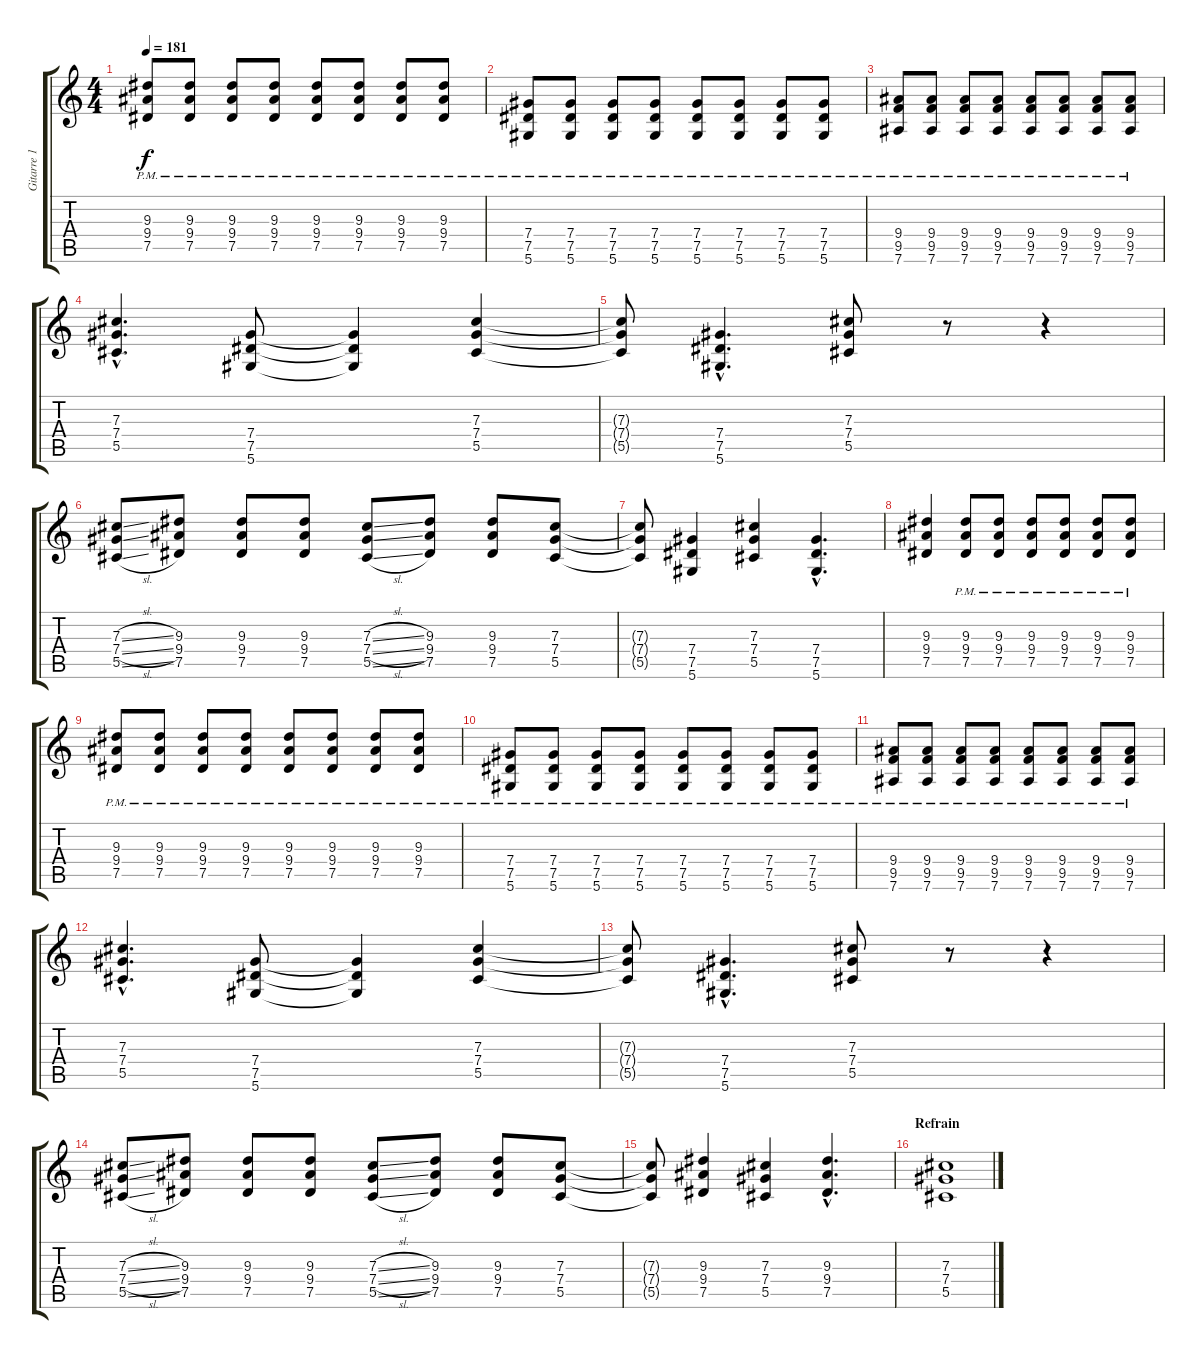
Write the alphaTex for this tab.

\track ("Gitarre 1" "Gitarre 1") {instrument distortionguitar}
\staff {score tabs}
\tuning (Eb4 Bb3 Gb3 Db3 Ab2 Eb2) {hide}
\ts (4 4)
\tempo 181
\clef g2
\ks c
(9.3{pm} 9.4{pm} 7.5{pm}).8{dy f} (9.3{pm} 9.4{pm} 7.5{pm}).8 (9.3{pm} 9.4{pm} 7.5{pm}).8 (9.3{pm} 9.4{pm} 7.5{pm}).8 (9.3{pm} 9.4{pm} 7.5{pm}).8 (9.3{pm} 9.4{pm} 7.5{pm}).8 (9.3{pm} 9.4{pm} 7.5{pm}).8 (9.3{pm} 9.4{pm} 7.5{pm}).8 |
(7.4{pm} 7.5{pm} 5.6{pm}).8 (7.4{pm} 7.5{pm} 5.6{pm}).8 (7.4{pm} 7.5{pm} 5.6{pm}).8 (7.4{pm} 7.5{pm} 5.6{pm}).8 (7.4{pm} 7.5{pm} 5.6{pm}).8 (7.4{pm} 7.5{pm} 5.6{pm}).8 (7.4{pm} 7.5{pm} 5.6{pm}).8 (7.4{pm} 7.5{pm} 5.6{pm}).8 |
(9.4{pm} 9.5{pm} 7.6{pm}).8 (9.4{pm} 9.5{pm} 7.6{pm}).8 (9.4{pm} 9.5{pm} 7.6{pm}).8 (9.4{pm} 9.5{pm} 7.6{pm}).8 (9.4{pm} 9.5{pm} 7.6{pm}).8 (9.4{pm} 9.5{pm} 7.6{pm}).8 (9.4{pm} 9.5{pm} 7.6{pm}).8 (9.4{pm} 9.5{pm} 7.6{pm}).8 |
(7.3{hac} 7.4{hac} 5.5{hac}).4{d} (7.4 7.5 5.6).8 (7.4{t} 7.5{t} 5.6{t}).4 (7.3 7.4 5.5).4 |
(7.3{t} 7.4{t} 5.5{t}).8 (7.4{hac} 7.5{hac} 5.6{hac}).4{d} (7.3 7.4 5.5).8 r.8 r.4 |
(7.3{sl} 7.4{sl} 5.5{sl}).8 (9.3 9.4 7.5).8 (9.3 9.4 7.5).8 (9.3 9.4 7.5).8 (7.3{sl} 7.4{sl} 5.5{sl}).8 (9.3 9.4 7.5).8 (9.3 9.4 7.5).8 (7.3 7.4 5.5).8 |
(7.3{t} 7.4{t} 5.5{t}).8 (7.4 7.5 5.6).4 (7.3 7.4 5.5).4 (7.4{hac} 7.5{hac} 5.6{hac}).4{d} |
(9.3 9.4 7.5).4 (9.3{pm} 9.4{pm} 7.5{pm}).8 (9.3{pm} 9.4{pm} 7.5{pm}).8 (9.3{pm} 9.4{pm} 7.5{pm}).8 (9.3{pm} 9.4{pm} 7.5{pm}).8 (9.3{pm} 9.4{pm} 7.5{pm}).8 (9.3{pm} 9.4{pm} 7.5{pm}).8 |
(9.3{pm} 9.4{pm} 7.5{pm}).8 (9.3{pm} 9.4{pm} 7.5{pm}).8 (9.3{pm} 9.4{pm} 7.5{pm}).8 (9.3{pm} 9.4{pm} 7.5{pm}).8 (9.3{pm} 9.4{pm} 7.5{pm}).8 (9.3{pm} 9.4{pm} 7.5{pm}).8 (9.3{pm} 9.4{pm} 7.5{pm}).8 (9.3{pm} 9.4{pm} 7.5{pm}).8 |
(7.4{pm} 7.5{pm} 5.6{pm}).8 (7.4{pm} 7.5{pm} 5.6{pm}).8 (7.4{pm} 7.5{pm} 5.6{pm}).8 (7.4{pm} 7.5{pm} 5.6{pm}).8 (7.4{pm} 7.5{pm} 5.6{pm}).8 (7.4{pm} 7.5{pm} 5.6{pm}).8 (7.4{pm} 7.5{pm} 5.6{pm}).8 (7.4{pm} 7.5{pm} 5.6{pm}).8 |
(9.4{pm} 9.5{pm} 7.6{pm}).8 (9.4{pm} 9.5{pm} 7.6{pm}).8 (9.4{pm} 9.5{pm} 7.6{pm}).8 (9.4{pm} 9.5{pm} 7.6{pm}).8 (9.4{pm} 9.5{pm} 7.6{pm}).8 (9.4{pm} 9.5{pm} 7.6{pm}).8 (9.4{pm} 9.5{pm} 7.6{pm}).8 (9.4{pm} 9.5{pm} 7.6{pm}).8 |
(7.3{hac} 7.4{hac} 5.5{hac}).4{d} (7.4 7.5 5.6).8 (7.4{t} 7.5{t} 5.6{t}).4 (7.3 7.4 5.5).4 |
(7.3{t} 7.4{t} 5.5{t}).8 (7.4{hac} 7.5{hac} 5.6{hac}).4{d} (7.3 7.4 5.5).8 r.8 r.4 |
(7.3{sl} 7.4{sl} 5.5{sl}).8 (9.3 9.4 7.5).8 (9.3 9.4 7.5).8 (9.3 9.4 7.5).8 (7.3{sl} 7.4{sl} 5.5{sl}).8 (9.3 9.4 7.5).8 (9.3 9.4 7.5).8 (7.3 7.4 5.5).8 |
(7.3{t} 7.4{t} 5.5{t}).8 (9.3 9.4 7.5).4 (7.3 7.4 5.5).4 (9.3{hac} 9.4{hac} 7.5{hac}).4{d} |
\section ("" "Refrain")
(7.3 7.4 5.5).1
